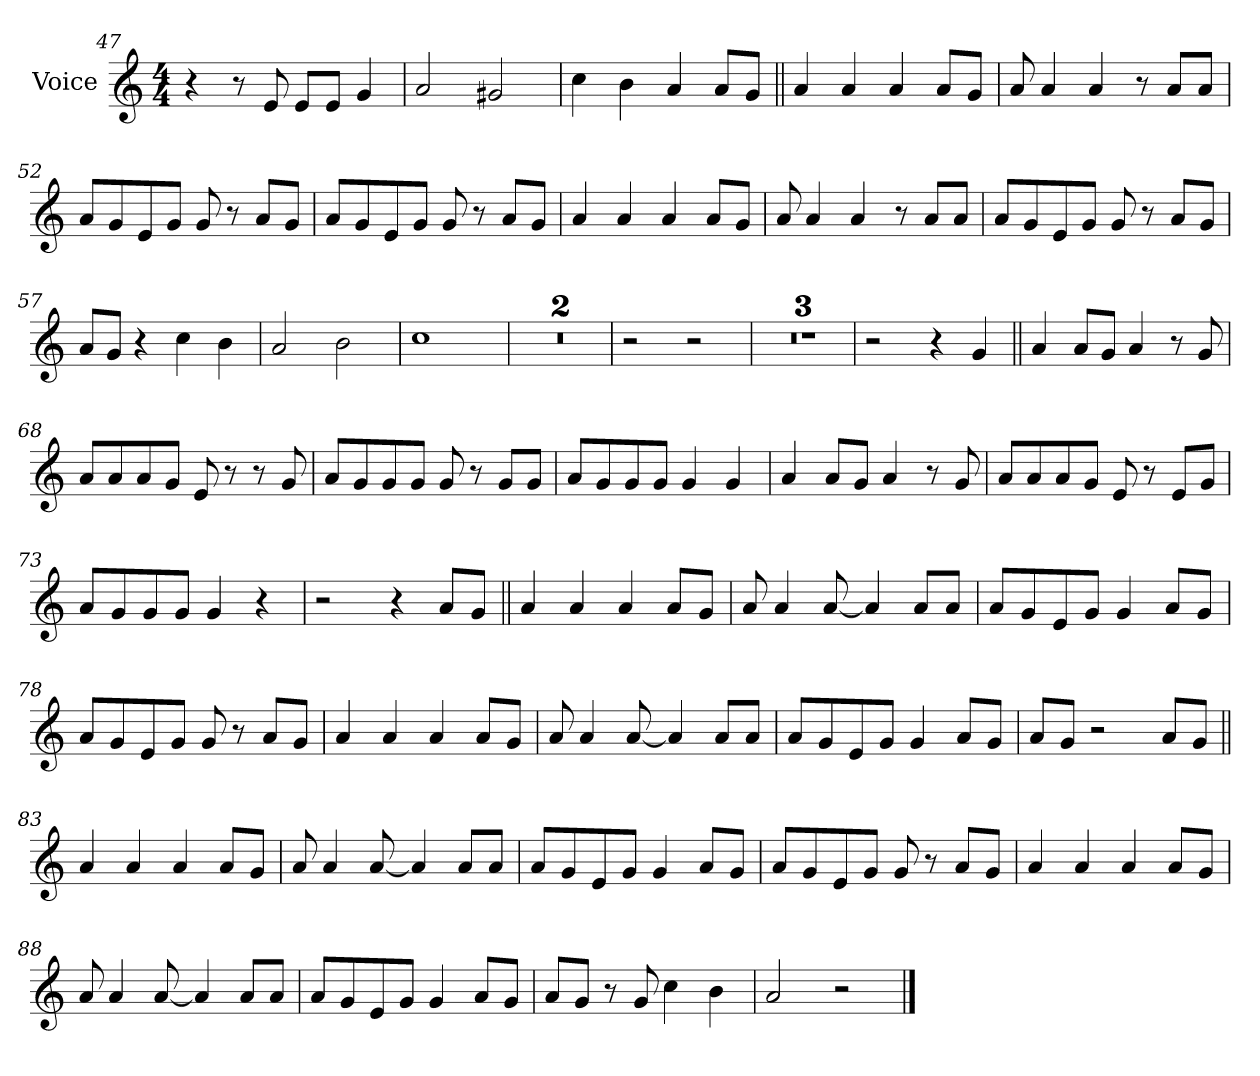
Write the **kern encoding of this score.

**kern
*part1
*staff1
*I"Voice
*I'Vc.
*clefG2
*k[]
*M4/4
=47
4r
8r
8e
8eL
8eJ
4g
=48
2a
2g#X
=49
4cc!
4b!
4a!
8aL
8gJ
=50||
4a
4a
4a
8aL
8gJ
=51
8a
4a
4a
8r
8aL
8aJ
=52
8aL
8g
8e
8gJ
8g
8r
8aL
8gJ
=53
8aL
8g
8e
8gJ
8g
8r
8aL
8gJ
=54
4a
4a
4a
8aL
8gJ
=55
8a
4a
4a
8r
8aL
8aJ
=56
8aL
8g
8e
8gJ
8g
8r
8aL
8gJ
=57
8aL
8gJ
4r
4cc
4b
=58
2a
2b
=59
1cc
=60
1r
=61
1r
=62
2r
2r
=63
1r
=64
1r
=65
1r
=66
2r
4r
4g
=67||
4a
8aL
8gJ
4a
8r
8g
=68
8aL
8a
8a
8gJ
8e
8r
8r
8g
=69
8aL
8g
8g
8gJ
8g
8r
8gL
8gJ
=70
8aL
8g
8g
8gJ
4g
4g
=71
4a
8aL
8gJ
4a
8r
8g
=72
8aL
8a
8a
8gJ
8e
8r
8eL
8gJ
=73
8aL
8g
8g
8gJ
4g
4r
=74
2r
4r
8aL
8gJ
=75||
4a
4a
4a
8aL
8gJ
=76
8a
4a
[8a
4a]
8aL
8aJ
=77
8aL
8g
8e
8gJ
4g
8aL
8gJ
=78
8aL
8g
8e
8gJ
8g
8r
8aL
8gJ
=79
4a
4a
4a
8aL
8gJ
=80
8a
4a
[8a
4a]
8aL
8aJ
=81
8aL
8g
8e
8gJ
4g
8aL
8gJ
=82
8aL
8gJ
2r
8aL
8gJ
=83||
4a
4a
4a
8aL
8gJ
=84
8a
4a
[8a
4a]
8aL
8aJ
=85
8aL
8g
8e
8gJ
4g
8aL
8gJ
=86
8aL
8g
8e
8gJ
8g
8r
8aL
8gJ
=87
4a
4a
4a
8aL
8gJ
=88
8a
4a
[8a
4a]
8aL
8aJ
=89
8aL
8g
8e
8gJ
4g
8aL
8gJ
=90
8aL
8gJ
8r
8g
4cc
4b
=91
2a
2r
==
*-
